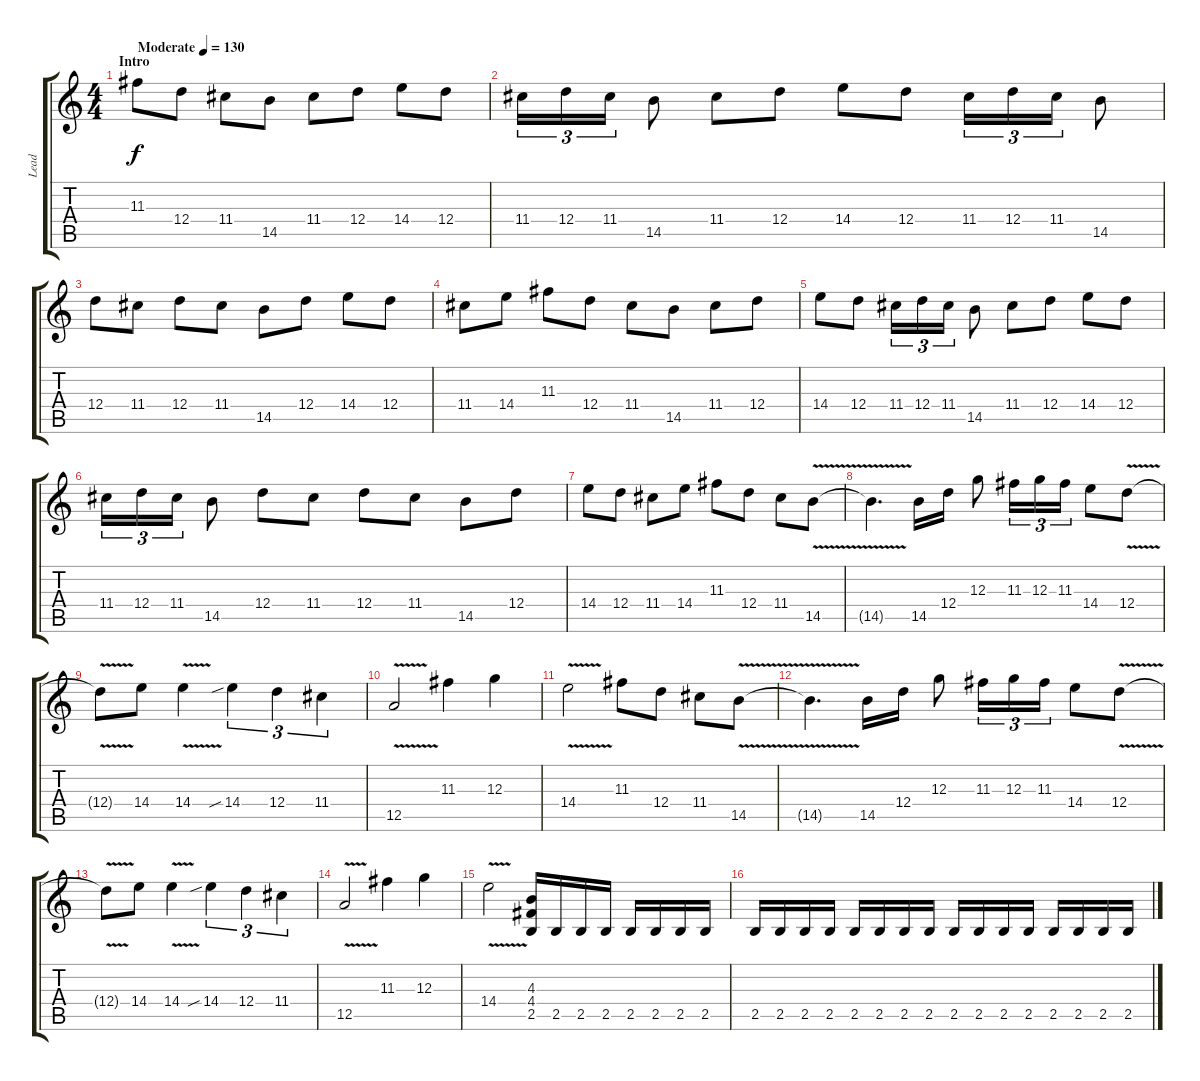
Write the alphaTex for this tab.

\track ("Lead" "Lead") {instrument distortionguitar}
\staff {score tabs}
\tuning (E4 B3 G3 D3 A2 E2) {hide}
\ts (4 4)
\section ("" "Intro")
\tempo (130 "Moderate")
\clef g2
\ks c
11.3.8{dy f instrument distortionguitar} 12.4.8 11.4.8 14.5.8 11.4.8 12.4.8 14.4.8 12.4.8 |
11.4.16{tu (3 2)} 12.4.16{tu (3 2)} 11.4.16{tu (3 2)} 14.5.8 11.4.8 12.4.8 14.4.8 12.4.8 11.4.16{tu (3 2)} 12.4.16{tu (3 2)} 11.4.16{tu (3 2)} 14.5.8 |
12.4.8 11.4.8 12.4.8 11.4.8 14.5.8 12.4.8 14.4.8 12.4.8 |
11.4.8 14.4.8 11.3.8 12.4.8 11.4.8 14.5.8 11.4.8 12.4.8 |
14.4.8 12.4.8 11.4.16{tu (3 2)} 12.4.16{tu (3 2)} 11.4.16{tu (3 2)} 14.5.8 11.4.8 12.4.8 14.4.8 12.4.8 |
11.4.16{tu (3 2)} 12.4.16{tu (3 2)} 11.4.16{tu (3 2)} 14.5.8 12.4.8 11.4.8 12.4.8 11.4.8 14.5.8 12.4.8 |
14.4.8 12.4.8 11.4.8 14.4.8 11.3.8 12.4.8 11.4.8 14.5{v}.8 |
14.5{t}.4{d} 14.5.16 12.4.16 12.3.8 11.3.16{tu (3 2)} 12.3.16{tu (3 2)} 11.3.16{tu (3 2)} 14.4.8 12.4{v}.8 |
12.4{t}.8 14.4.8 14.4{v}.4 14.4{sib}.4{tu (3 2)} 12.4.4{tu (3 2)} 11.4.4{tu (3 2)} |
12.5{v}.2 11.3.4 12.3.4 |
14.4{v}.2 11.3.8 12.4.8 11.4.8 14.5{v}.8 |
14.5{t}.4{d} 14.5.16 12.4.16 12.3.8 11.3.16{tu (3 2)} 12.3.16{tu (3 2)} 11.3.16{tu (3 2)} 14.4.8 12.4{v}.8 |
12.4{t}.8 14.4.8 14.4{v}.4 14.4{sib}.4{tu (3 2)} 12.4.4{tu (3 2)} 11.4.4{tu (3 2)} |
12.5{v}.2 11.3.4 12.3.4 |
14.4{v}.2 (4.3 4.4 2.5).16 2.5.16 2.5.16 2.5.16 2.5.16 2.5.16 2.5.16 2.5.16 |
2.5.16 2.5.16 2.5.16 2.5.16 2.5.16 2.5.16 2.5.16 2.5.16 2.5.16 2.5.16 2.5.16 2.5.16 2.5.16 2.5.16 2.5.16 2.5.16
